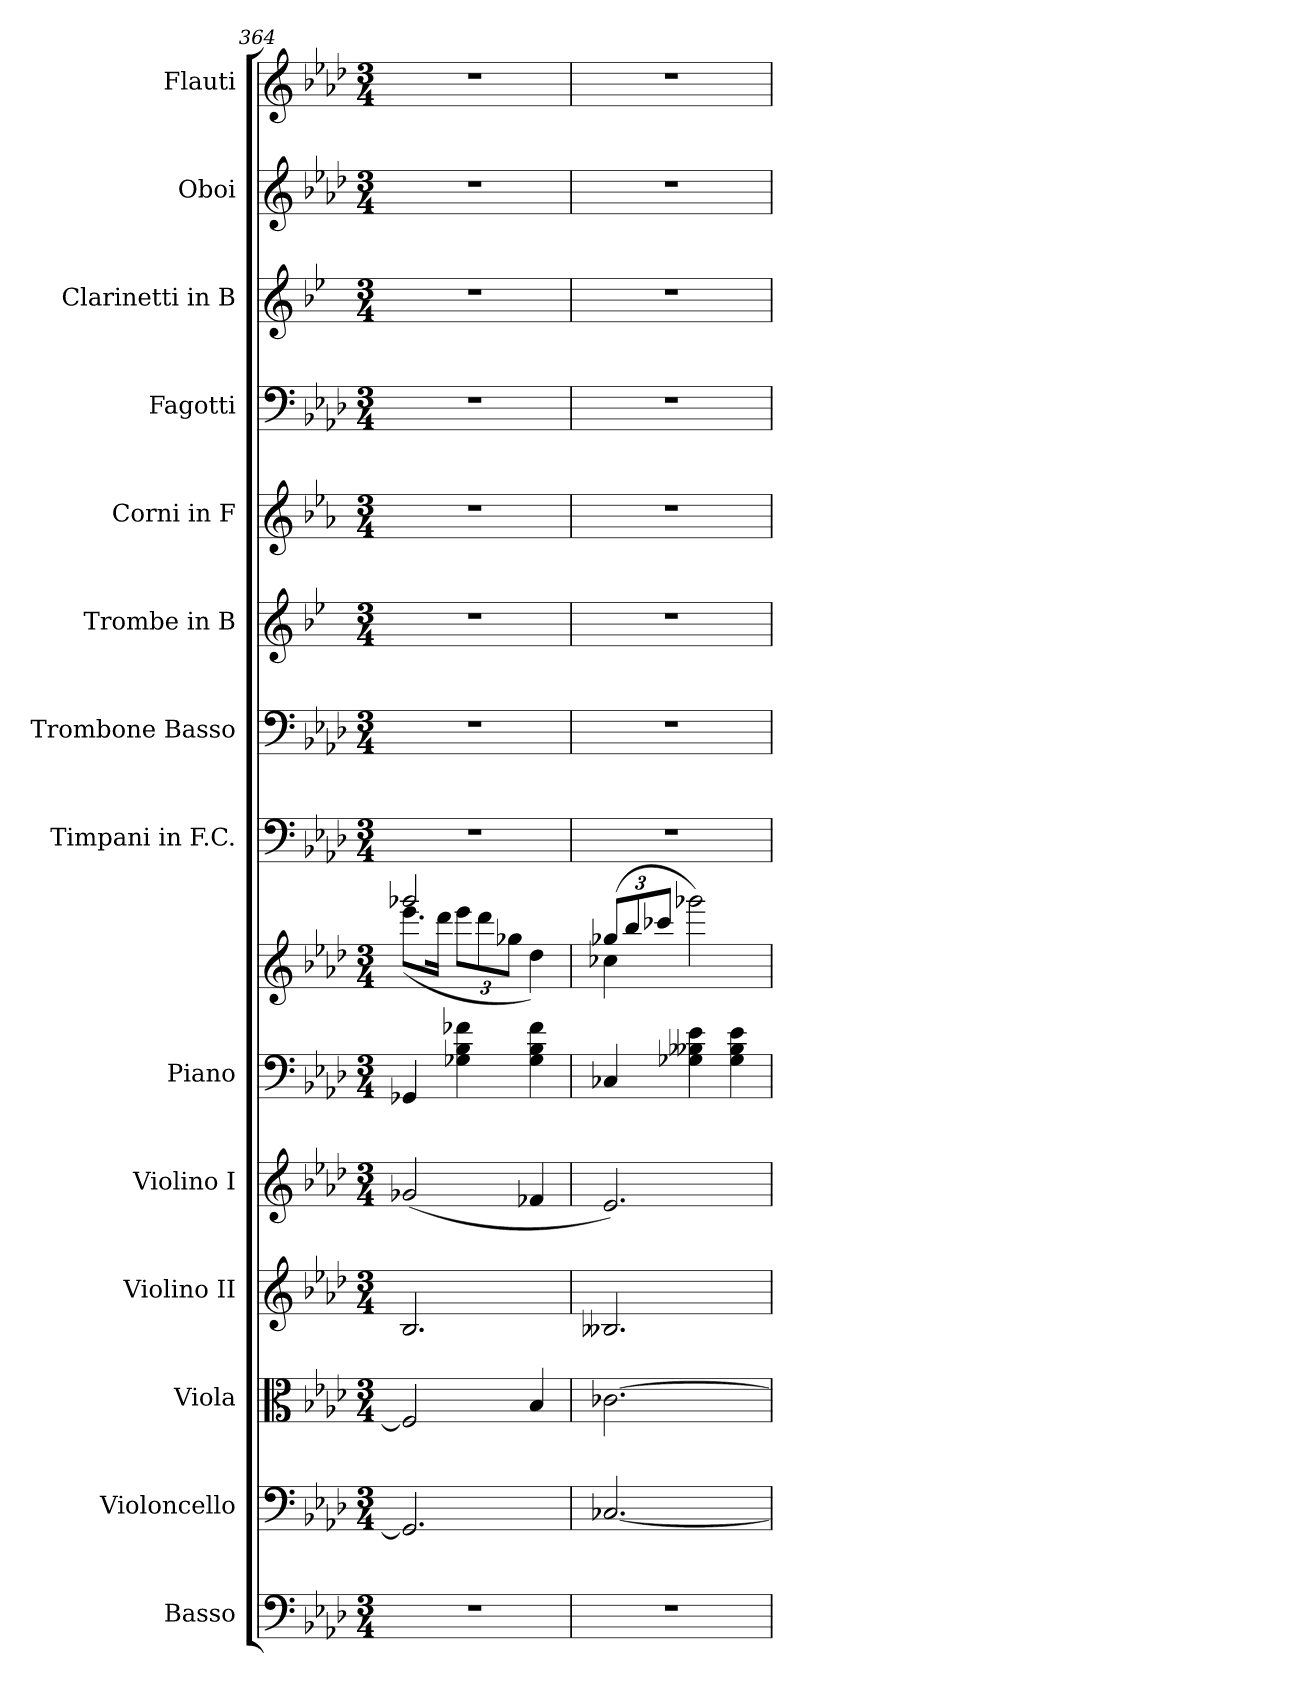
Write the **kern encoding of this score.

**kern	**kern	**kern	**kern	**kern	**kern	**kern	**kern	**kern	**kern	**kern	**kern	**kern	**kern	**kern
*part14	*part13	*part12	*part11	*part10	*part9	*part9	*part8	*part7	*part6	*part5	*part4	*part3	*part2	*part1
*staff15	*staff14	*staff13	*staff12	*staff11	*staff10	*staff9	*staff8	*staff7	*staff6	*staff5	*staff4	*staff3	*staff2	*staff1
*I"Basso	*I"Violoncello	*I"Viola	*I"Violino II	*I"Violino I	*I"Piano	*	*I"Timpani in F.C.	*I"Trombone Basso	*I"Trombe in B	*I"Corni in F	*I"Fagotti	*I"Clarinetti in B	*I"Oboi	*I"Flauti
*	*	*	*	*	*I'Pno.	*	*I'Timp.	*	*	*	*	*	*I'Ob.	*I'Fl.
*clefF4	*clefF4	*clefC3	*clefG2	*clefG2	*clefF4	*clefG2	*clefF4	*clefF4	*clefG2	*clefG2	*clefF4	*clefG2	*clefG2	*clefG2
*ITrd7c12	*	*	*	*	*	*	*	*	*ITrd1c2	*ITrd4c7	*	*ITrd1c2	*	*
*k[b-e-a-d-]	*k[b-e-a-d-]	*k[b-e-a-d-]	*k[b-e-a-d-]	*k[b-e-a-d-]	*k[b-e-a-d-]	*k[b-e-a-d-]	*k[b-e-a-d-]	*k[b-e-a-d-]	*k[b-e-a-d-]	*k[b-e-a-d-]	*k[b-e-a-d-]	*k[b-e-a-d-]	*k[b-e-a-d-]	*k[b-e-a-d-]
*M3/4	*M3/4	*M3/4	*M3/4	*M3/4	*M3/4	*M3/4	*M3/4	*M3/4	*M3/4	*M3/4	*M3/4	*M3/4	*M3/4	*M3/4
=364	=364	=364	=364	=364	=364	=364	=364	=364	=364	=364	=364	=364	=364	=364
*	*	*	*	*	*	*^	*	*	*	*	*	*	*	*
2.r	2.GG-/]	2F-/]	2.B-/	(<2g-X/	4GG-X/	2ggg-X/	(<8.eee-\L	2.r	2.r	2.r	2.r	2.r	2.r	2.r	2.r
.	.	.	.	.	.	.	16ddd-\Jk	.	.	.	.	.	.	.	.
*	*	*	*	*	*	*	*Xbrackettup	*	*	*	*	*	*	*	*
.	.	.	.	.	4G-X\ 4B-\ 4f-X\	.	12eee-\L	.	.	.	.	.	.	.	.
.	.	.	.	.	.	.	12ddd-\	.	.	.	.	.	.	.	.
.	.	.	.	.	.	.	12gg-X\J	.	.	.	.	.	.	.	.
.	.	4B-/	.	4f-X/	4G-\ 4B-\ 4f-\	4ryy	4dd-\)	.	.	.	.	.	.	.	.
=365	=365	=365	=365	=365	=365	=365	=365	=365	=365	=365	=365	=365	=365	=365	=365
2.r	[2.C-X/	[2.c-X\	2.B--X/	2.e-/)	4C-X/	(>12gg-X/L	4cc-X\	2.r	2.r	2.r	2.r	2.r	2.r	2.r	2.r
.	.	.	.	.	.	12bb-/	.	.	.	.	.	.	.	.	.
.	.	.	.	.	.	12ccc-X/J	.	.	.	.	.	.	.	.	.
.	.	.	.	.	4G-X\ 4B--X\ 4e-\	2ggg-X\)	2ryy	.	.	.	.	.	.	.	.
.	.	.	.	.	4G-\ 4B--\ 4e-\	.	.	.	.	.	.	.	.	.	.
*	*	*	*	*	*	*v	*v	*	*	*	*	*	*	*	*
=	=	=	=	=	=	=	=	=	=	=	=	=	=	=
*-	*-	*-	*-	*-	*-	*-	*-	*-	*-	*-	*-	*-	*-	*-
